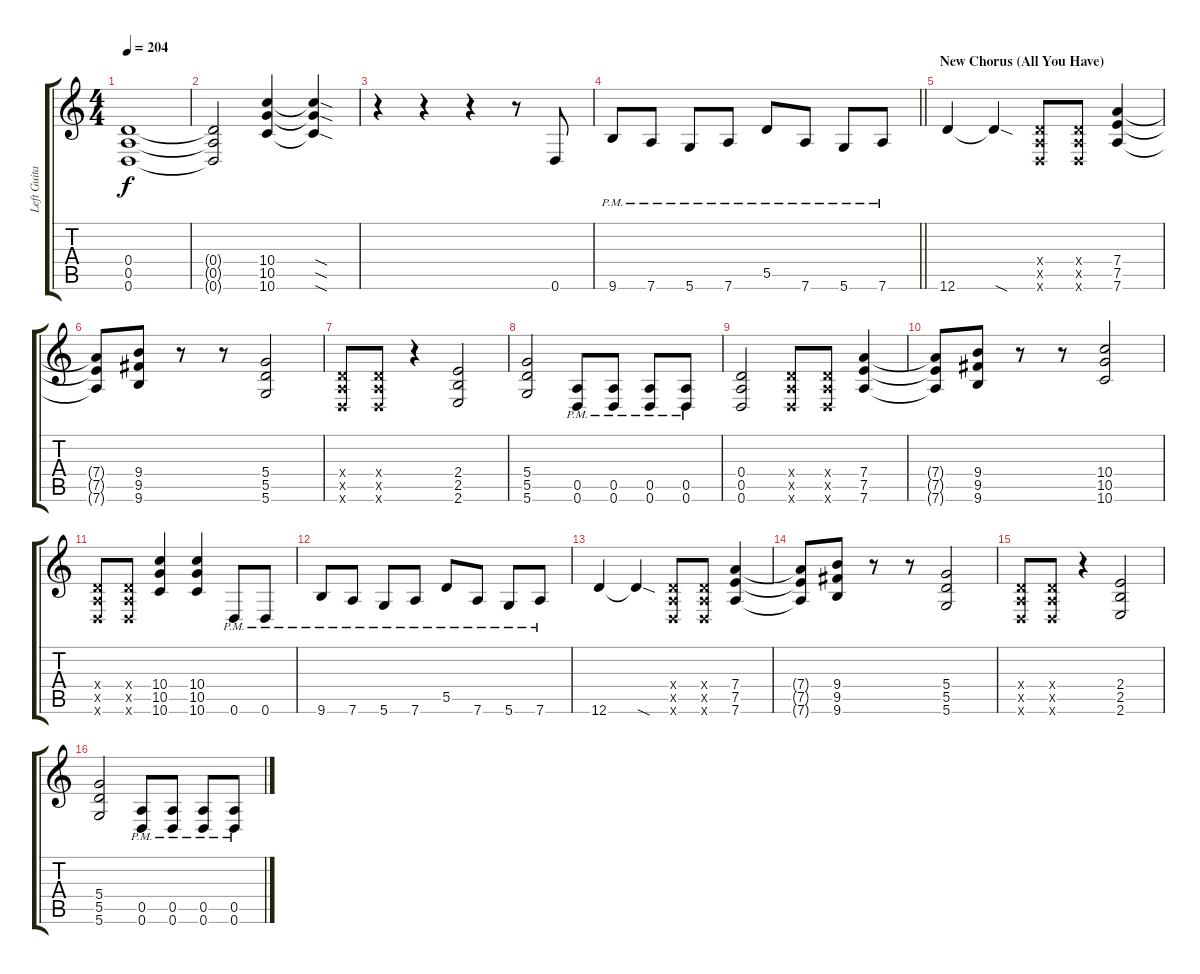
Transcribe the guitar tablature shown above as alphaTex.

\track ("Left Guitar (Rythym)" "Left Guita") {instrument overdrivenguitar}
\staff {score tabs}
\tuning (E4 B3 G3 D3 A2 D2) {hide}
\ts (4 4)
\tempo 204
\clef g2
\ks c
(0.4 0.5 0.6).1{dy f} |
(0.4{t} 0.5{t} 0.6{t}).2 (10.4 10.5 10.6).4 (10.4{sod t} 10.5{sod t} 10.6{sod t}).4 |
r.4 r.4 r.4 r.8 0.6.8 |
\barLineRight lightlight
9.6{pm}.8 7.6{pm}.8 5.6{pm}.8 7.6{pm}.8 5.5{pm}.8 7.6{pm}.8 5.6{pm}.8 7.6{pm}.8 |
\section ("" "New Chorus (All You Have)")
12.6.4 12.6{sod t}.4 (0.4{x} 0.5{x} 0.6{x}).8 (0.4{x} 0.5{x} 0.6{x}).8 (7.4 7.5 7.6).4 |
(7.4{t} 7.5{t} 7.6{t}).8 (9.4 9.5 9.6).8 r.8 r.8 (5.4 5.5 5.6).2 |
(0.4{x} 0.5{x} 0.6{x}).8 (0.4{x} 0.5{x} 0.6{x}).8 r.4 (2.4 2.5 2.6).2 |
(5.4 5.5 5.6).2 (0.5{pm} 0.6{pm}).8 (0.5{pm} 0.6{pm}).8 (0.5{pm} 0.6{pm}).8 (0.5{pm} 0.6{pm}).8 |
(0.4 0.5 0.6).2 (0.4{x} 0.5{x} 0.6{x}).8 (0.4{x} 0.5{x} 0.6{x}).8 (7.4 7.5 7.6).4 |
(7.4{t} 7.5{t} 7.6{t}).8 (9.4 9.5 9.6).8 r.8 r.8 (10.4 10.5 10.6).2 |
(0.4{x} 0.5{x} 0.6{x}).8 (0.4{x} 0.5{x} 0.6{x}).8 (10.4 10.5 10.6).4 (10.4 10.5 10.6).4 0.6{pm}.8 0.6{pm}.8 |
9.6{pm}.8 7.6{pm}.8 5.6{pm}.8 7.6{pm}.8 5.5{pm}.8 7.6{pm}.8 5.6{pm}.8 7.6{pm}.8 |
12.6.4 12.6{sod t}.4 (0.4{x} 0.5{x} 0.6{x}).8 (0.4{x} 0.5{x} 0.6{x}).8 (7.4 7.5 7.6).4 |
(7.4{t} 7.5{t} 7.6{t}).8 (9.4 9.5 9.6).8 r.8 r.8 (5.4 5.5 5.6).2 |
(0.4{x} 0.5{x} 0.6{x}).8 (0.4{x} 0.5{x} 0.6{x}).8 r.4 (2.4 2.5 2.6).2 |
(5.4 5.5 5.6).2 (0.5{pm} 0.6{pm}).8 (0.5{pm} 0.6{pm}).8 (0.5{pm} 0.6{pm}).8 (0.5{pm} 0.6{pm}).8
